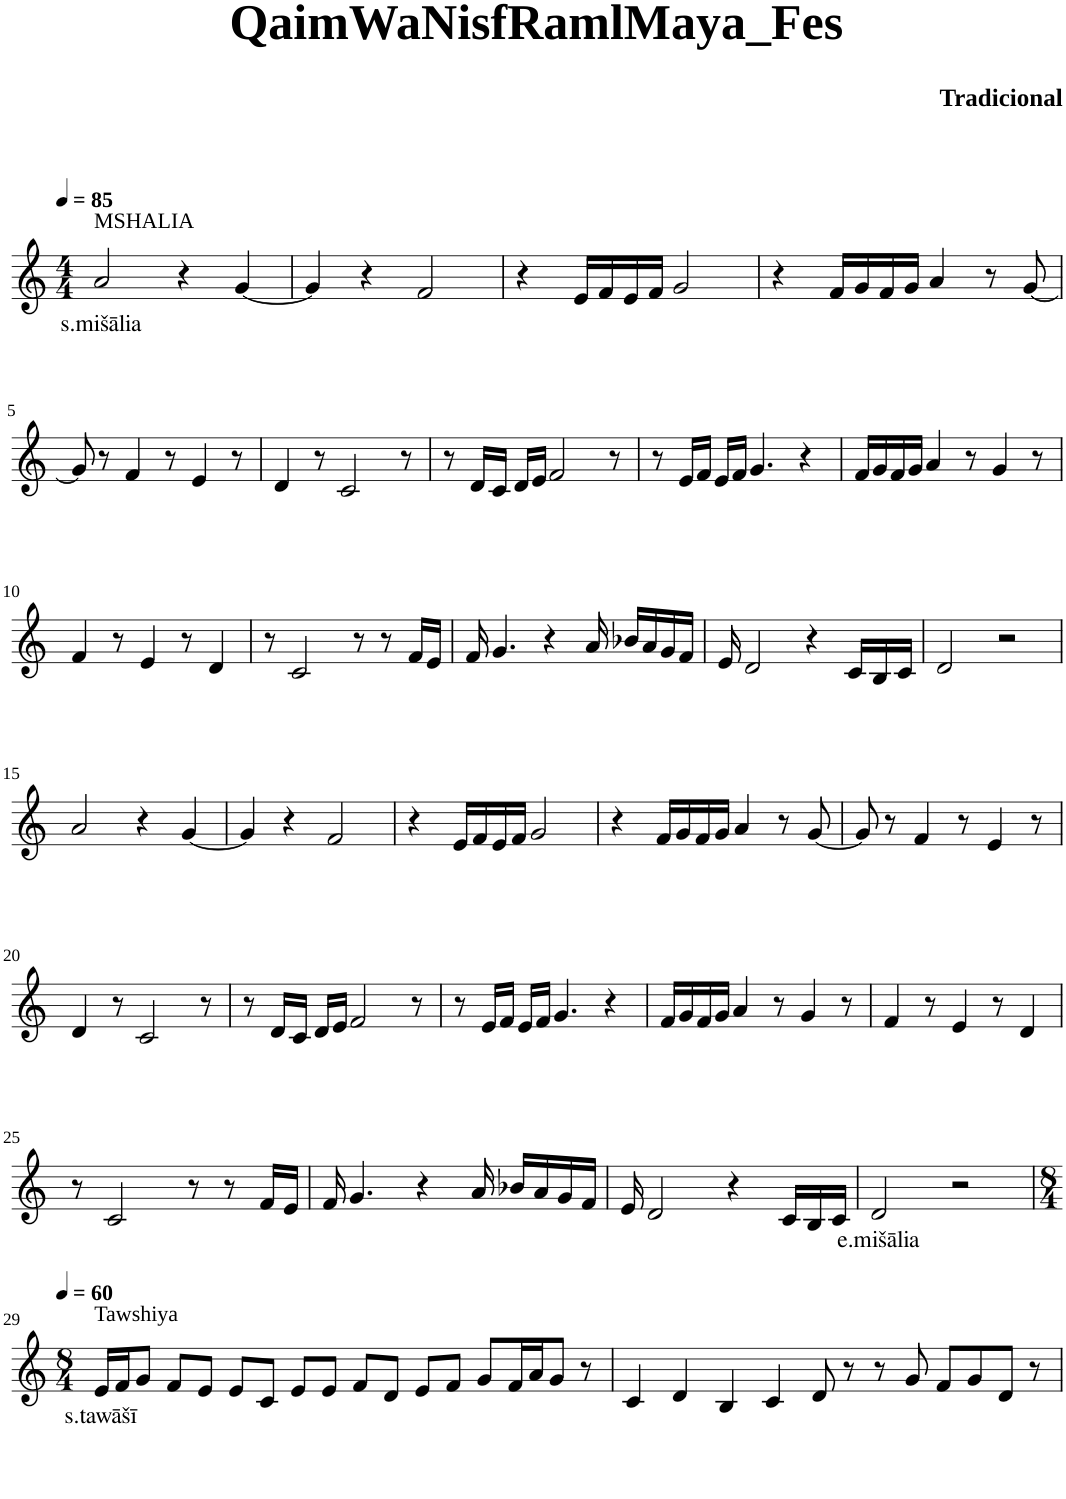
**kern	**text
*part1	*part1
*staff1	*staff1
*I"Violin	*
*clefG2	*
*k[]	*
*M4/4	*
*MM85	*
=1	=1
!LO:TX:a:t=MSHALIA	!
!	!LO:LY:b
2a/	s.mišālia
4r	.
[4g/	.
=2	=2
4g/]	.
4r	.
2f/	.
=3	=3
4r	.
16e/LL	.
16f/	.
16e/	.
16f/JJ	.
2g/	.
=4	=4
4r	.
16f/LL	.
16g/	.
16f/	.
16g/JJ	.
4a/	.
8r	.
[8g/	.
!!LO:LB:g=z
=5	=5
8g/]	.
8r	.
4f/	.
8r	.
4e/	.
8r	.
=6	=6
4d/	.
8r	.
2c/	.
8r	.
=7	=7
8r	.
16d/LL	.
16c/JJ	.
16d/LL	.
16e/JJ	.
2f/	.
8r	.
=8	=8
8r	.
16e/LL	.
16f/JJ	.
16e/LL	.
16f/JJ	.
4.g/	.
4r	.
=9	=9
16f/LL	.
16g/	.
16f/	.
16g/JJ	.
4a/	.
8r	.
4g/	.
8r	.
!!LO:LB:g=z
=10	=10
4f/	.
8r	.
4e/	.
8r	.
4d/	.
=11	=11
8r	.
2c/	.
8r	.
8r	.
16f/LL	.
16e/JJ	.
=12	=12
16f/	.
4.g/	.
4r	.
16a/	.
16b-X/LL	.
16a/	.
16g/	.
16f/JJ	.
=13	=13
16e/	.
2d/	.
4r	.
16c/LL	.
16B/	.
16c/JJ	.
=14	=14
2d/	.
2r	.
!!LO:LB:g=z
=15	=15
2a/	.
4r	.
[4g/	.
=16	=16
4g/]	.
4r	.
2f/	.
=17	=17
4r	.
16e/LL	.
16f/	.
16e/	.
16f/JJ	.
2g/	.
=18	=18
4r	.
16f/LL	.
16g/	.
16f/	.
16g/JJ	.
4a/	.
8r	.
[8g/	.
=19	=19
8g/]	.
8r	.
4f/	.
8r	.
4e/	.
8r	.
!!LO:LB:g=z
=20	=20
4d/	.
8r	.
2c/	.
8r	.
=21	=21
8r	.
16d/LL	.
16c/JJ	.
16d/LL	.
16e/JJ	.
2f/	.
8r	.
=22	=22
8r	.
16e/LL	.
16f/JJ	.
16e/LL	.
16f/JJ	.
4.g/	.
4r	.
=23	=23
16f/LL	.
16g/	.
16f/	.
16g/JJ	.
4a/	.
8r	.
4g/	.
8r	.
=24	=24
4f/	.
8r	.
4e/	.
8r	.
4d/	.
!!LO:LB:g=z
=25	=25
8r	.
2c/	.
8r	.
8r	.
16f/LL	.
16e/JJ	.
=26	=26
16f/	.
4.g/	.
4r	.
16a/	.
16b-X/LL	.
16a/	.
16g/	.
16f/JJ	.
=27	=27
16e/	.
2d/	.
4r	.
16c/LL	.
16B/	.
16c/JJ	.
=28	=28
!	!LO:LY:b
2d/	e.mišālia
2r	.
!!LO:LB:g=z
=29	=29
*M8/4	*
*MM60	*
!LO:TX:a:t=Tawshiya	!
!	!LO:LY:b
16e/LL	s.tawāšī
16f/J	.
8g/J	.
8f/L	.
8e/J	.
8e/L	.
8c/J	.
8e/L	.
8e/J	.
8f/L	.
8d/J	.
8e/L	.
8f/J	.
8g/L	.
16f/L	.
16a/J	.
8g/J	.
8r	.
=30	=30
4c/	.
4d/	.
4B/	.
4c/	.
8d/	.
8r	.
8r	.
8g/	.
8f/L	.
8g/	.
8d/J	.
8r	.
=	=
*-	*-
